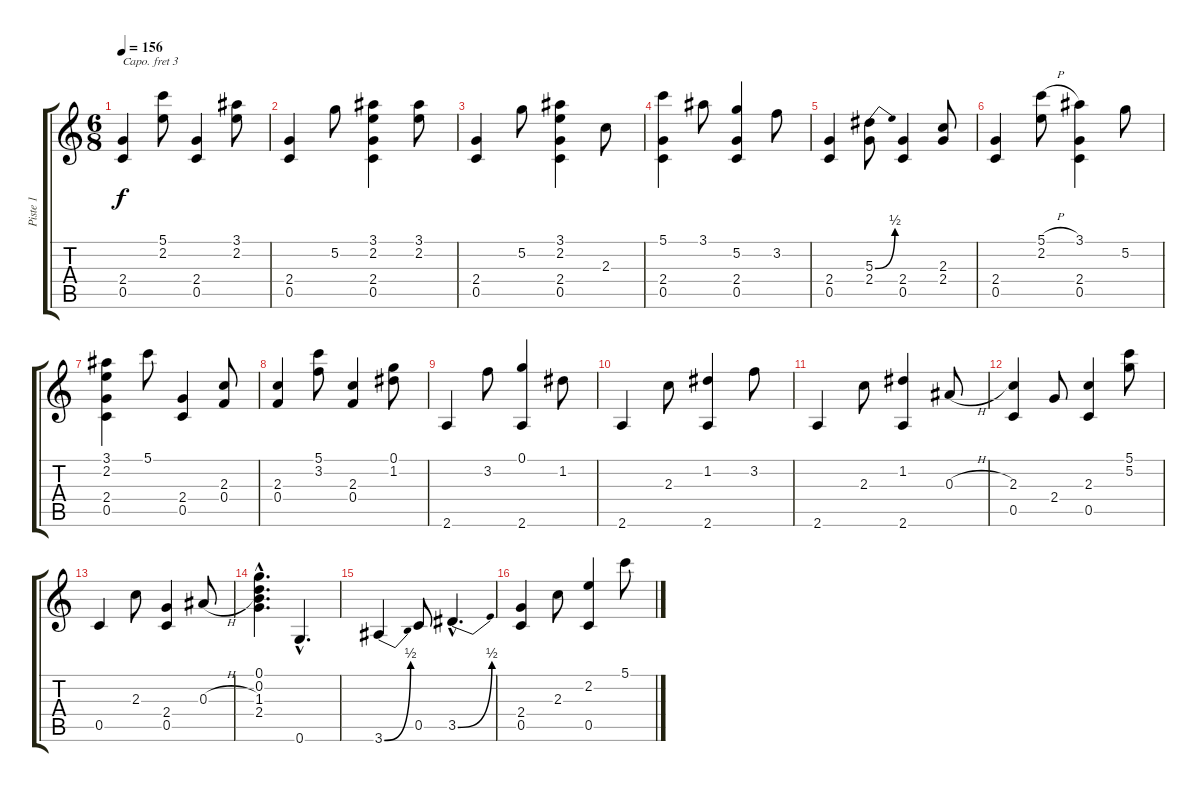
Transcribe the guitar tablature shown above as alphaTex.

\track ("Piste 1" "Piste 1") {instrument acousticguitarsteel}
\staff {score tabs}
\capo 3
\tuning (E4 B3 G3 D3 A2 E2) {hide}
\ts (6 8)
\tempo 156
\clef g2
\ks c
(2.4 0.5).4{dy f} (5.1 2.2).8 (2.4 0.5).4 (3.1 2.2).8 |
(2.4 0.5).4 5.2.8 (3.1 2.2 2.4 0.5).4 (3.1 2.2).8 |
(2.4 0.5).4 5.2.8 (3.1 2.2 2.4 0.5).4 2.3.8 |
(5.1 2.4 0.5).4 3.1.8 (5.2 2.4 0.5).4 3.2.8 |
(2.4 0.5).4 (5.3{be (bend 0 0 60 2)} 2.4).8 (2.4 0.5).4 (2.3 2.4).8 |
(2.4 0.5).4 (5.1{h} 2.2).8 (3.1 2.4 0.5).4 5.2.8 |
(3.1 2.2 2.4 0.5).4 5.1.8 (2.4 0.5).4 (2.3 0.4).8 |
(2.3 0.4).4 (5.1 3.2).8 (2.3 0.4).4 (0.1 1.2).8 |
2.6.4 3.2.8 (0.1 2.6).4 1.2.8 |
2.6.4 2.3.8 (1.2 2.6).4 3.2.8 |
2.6.4 2.3.8 (1.2 2.6).4 0.3{h}.8 |
(2.3 0.5).4 2.4.8 (2.3 0.5).4 (5.1 5.2).8 |
0.5.4 2.3.8 (2.4 0.5).4 0.3{h}.8 |
(0.1{hac} 0.2{hac} 1.3{hac} 2.4{hac}).4{d} 0.6{hac}.4{d} |
3.6{be (bend 0 0 60 2)}.4 0.5.8 3.5{be (bend 0 0 60 2) hac}.4{d} |
(2.4 0.5).4 2.3.8 (2.2 0.5).4 5.1.8
